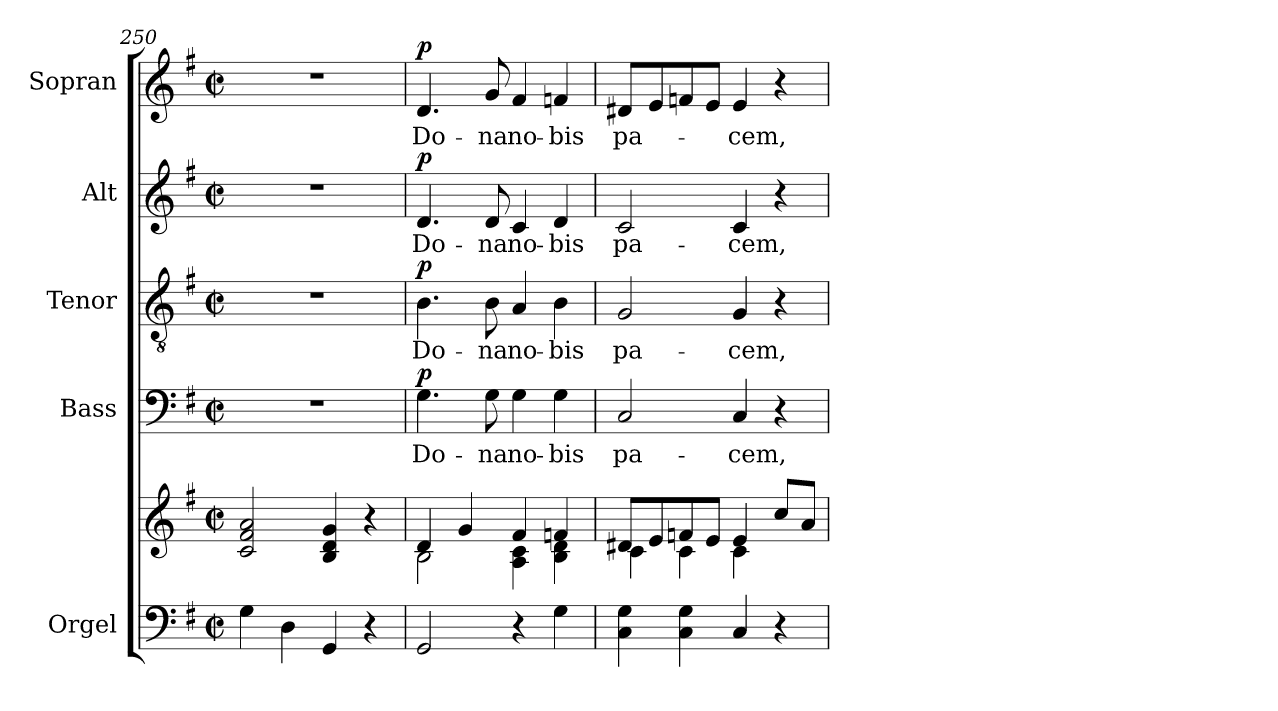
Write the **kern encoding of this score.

**kern	**kern	**kern	**text	**dynam	**kern	**text	**dynam	**kern	**text	**dynam	**kern	**text	**dynam
*part5	*part5	*part4	*part4	*part4	*part3	*part3	*part3	*part2	*part2	*part2	*part1	*part1	*part1
*staff6	*staff5	*staff4	*staff4	*staff4	*staff3	*staff3	*staff3	*staff2	*staff2	*staff2	*staff1	*staff1	*staff1
*I"Orgel	*	*I"Bass	*	*	*I"Tenor	*	*	*I"Alt	*	*	*I"Sopran	*	*
*I'Org.	*	*I'B	*	*	*I'T	*	*	*I'A	*	*	*I'S	*	*
*clefF4	*clefG2	*clefF4	*	*	*clefGv2	*	*	*clefG2	*	*	*clefG2	*	*
*k[f#]	*k[f#]	*k[f#]	*	*	*k[f#]	*	*	*k[f#]	*	*	*k[f#]	*	*
*G:	*G:	*G:	*	*	*G:	*	*	*G:	*	*	*G:	*	*
*M2/2	*M2/2	*M2/2	*	*	*M2/2	*	*	*M2/2	*	*	*M2/2	*	*
*met(c|)	*met(c|)	*met(c|)	*	*	*met(c|)	*	*	*met(c|)	*	*	*met(c|)	*	*
=250	=250	=250	=250	=250	=250	=250	=250	=250	=250	=250	=250	=250	=250
4G\	2c/ 2f#/ 2a/	1r	.	.	1r	.	.	1r	.	.	1r	.	.
4D\	.	.	.	.	.	.	.	.	.	.	.	.	.
4GG/	4B/ 4d/ 4g/	.	.	.	.	.	.	.	.	.	.	.	.
4r	4r	.	.	.	.	.	.	.	.	.	.	.	.
!!LO:PB:g=z
=251	=251	=251	=251	=251	=251	=251	=251	=251	=251	=251	=251	=251	=251
*	*^	*	*	*	*	*	*	*	*	*	*	*	*
!	!	!	!	!LO:LY:b	!LO:DY:a	!	!LO:LY:b	!LO:DY:a	!	!LO:LY:b	!LO:DY:a	!	!LO:LY:b	!LO:DY:a
2GG/	4d/	2B\	4.G\	Do-	p	4.B\	Do-	p	4.d/	Do-	p	4.d/	Do-	p
.	4g/	.	.	.	.	.	.	.	.	.	.	.	.	.
!	!	!	!	!LO:LY:b	!	!	!LO:LY:b	!	!	!LO:LY:b	!	!	!LO:LY:b	!
.	.	.	8G\	-na	.	8B\	-na	.	8d/	-na	.	8g/	-na	.
!	!	!	!	!LO:LY:b	!	!	!LO:LY:b	!	!	!LO:LY:b	!	!	!LO:LY:b	!
4r	4f#/	4A\ 4c\	4G\	no-	.	4A/	no-	.	4c/	no-	.	4f#/	no-	.
!	!	!	!	!LO:LY:b	!	!	!LO:LY:b	!	!	!LO:LY:b	!	!	!LO:LY:b	!
4G\	4fn/	4B\ 4d\	4G\	-bis	.	4B\	-bis	.	4d/	-bis	.	4fn/	-bis	.
=252	=252	=252	=252	=252	=252	=252	=252	=252	=252	=252	=252	=252	=252	=252
!	!	!	!	!LO:LY:b	!	!	!LO:LY:b	!	!	!LO:LY:b	!	!	!LO:LY:b	!
4C\ 4G\	8d#X/L	4c\	2C/	pa-	.	2G/	pa-	.	2c/	pa-	.	8d#X/L	pa-	.
.	8e/	.	.	.	.	.	.	.	.	.	.	8e/	.	.
4C\ 4G\	8fn/	4c\	.	.	.	.	.	.	.	.	.	8fn/	.	.
.	8e/J	.	.	.	.	.	.	.	.	.	.	8e/J	.	.
!	!	!	!	!LO:LY:b	!	!	!LO:LY:b	!	!	!LO:LY:b	!	!	!LO:LY:b	!
4C/	4e/	4c\	4C/	-cem,	.	4G/	-cem,	.	4c/	-cem,	.	4e/	-cem,	.
4r	8cc/L	4ryy	4r	.	.	4r	.	.	4r	.	.	4r	.	.
.	8a/J	.	.	.	.	.	.	.	.	.	.	.	.	.
*	*v	*v	*	*	*	*	*	*	*	*	*	*	*	*
=	=	=	=	=	=	=	=	=	=	=	=	=	=
*-	*-	*-	*-	*-	*-	*-	*-	*-	*-	*-	*-	*-	*-
